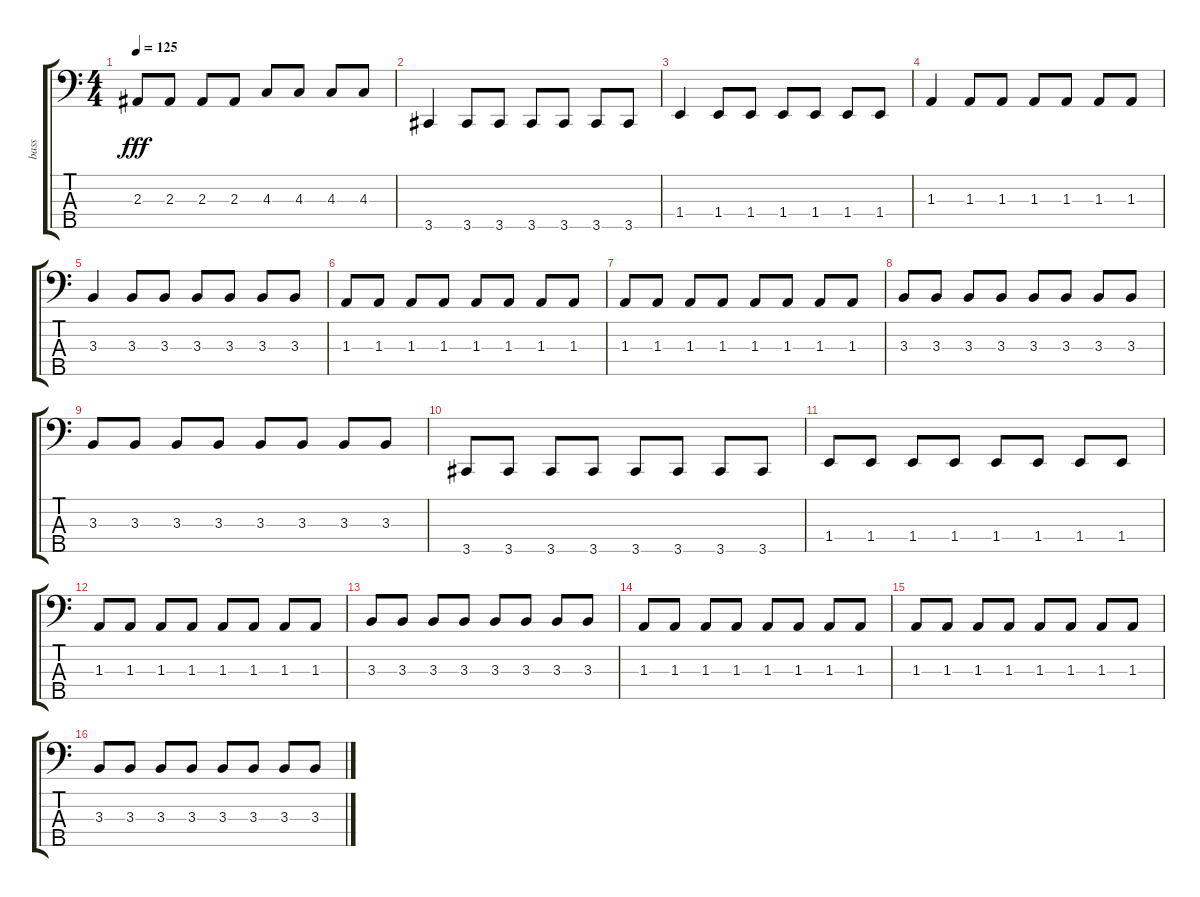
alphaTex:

\track ("bass" "bass") {instrument electricbassfinger}
\staff {score tabs}
\tuning (Gb2 Db2 Ab1 Eb1 Bb0) {hide}
\ts (4 4)
\tempo 125
\clef f4
\ks c
2.3.8{dy fff} 2.3.8 2.3.8 2.3.8 4.3.8 4.3.8 4.3.8 4.3.8 |
3.5.4 3.5.8 3.5.8 3.5.8 3.5.8 3.5.8 3.5.8 |
1.4.4 1.4.8 1.4.8 1.4.8 1.4.8 1.4.8 1.4.8 |
1.3.4 1.3.8 1.3.8 1.3.8 1.3.8 1.3.8 1.3.8 |
3.3.4 3.3.8 3.3.8 3.3.8 3.3.8 3.3.8 3.3.8 |
1.3.8 1.3.8 1.3.8 1.3.8 1.3.8 1.3.8 1.3.8 1.3.8 |
1.3.8 1.3.8 1.3.8 1.3.8 1.3.8 1.3.8 1.3.8 1.3.8 |
3.3.8 3.3.8 3.3.8 3.3.8 3.3.8 3.3.8 3.3.8 3.3.8 |
3.3.8 3.3.8 3.3.8 3.3.8 3.3.8 3.3.8 3.3.8 3.3.8 |
3.5.8 3.5.8 3.5.8 3.5.8 3.5.8 3.5.8 3.5.8 3.5.8 |
1.4.8 1.4.8 1.4.8 1.4.8 1.4.8 1.4.8 1.4.8 1.4.8 |
1.3.8 1.3.8 1.3.8 1.3.8 1.3.8 1.3.8 1.3.8 1.3.8 |
3.3.8 3.3.8 3.3.8 3.3.8 3.3.8 3.3.8 3.3.8 3.3.8 |
1.3.8 1.3.8 1.3.8 1.3.8 1.3.8 1.3.8 1.3.8 1.3.8 |
1.3.8 1.3.8 1.3.8 1.3.8 1.3.8 1.3.8 1.3.8 1.3.8 |
3.3.8 3.3.8 3.3.8 3.3.8 3.3.8 3.3.8 3.3.8 3.3.8
